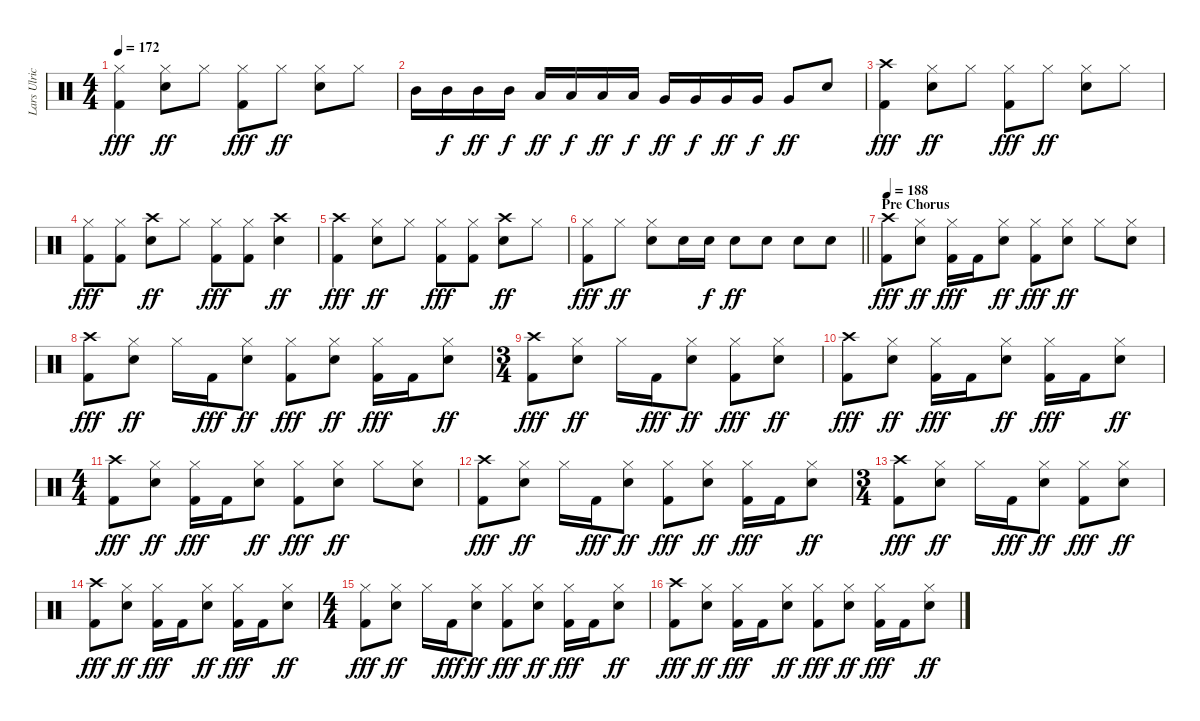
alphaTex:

\track ("Lars Ulrich" "Lars Ulric") {instrument percussion}
\staff {score}
\articulation defaults
\ts (4 4)
\tempo 172
\clef neutral
\ks c
("Hi-Hat (closed)" "Kick (hit) 2").4{dy fff} ("Hi-Hat (closed)" "Snare (hit) 2").8{dy ff} "Hi-Hat (closed)".8 ("Hi-Hat (closed)" "Kick (hit) 2").8{dy fff} "Hi-Hat (closed)".8{dy ff} ("Hi-Hat (closed)" "Snare (hit) 2").8 "Hi-Hat (closed)".8 |
"Mid Tom (hit)".16 "Mid Tom (hit)".16{dy f} "Mid Tom (hit)".16{dy ff} "Mid Tom (hit)".16{dy f} "Low Tom (hit)".16{dy ff} "Low Tom (hit)".16{dy f} "Low Tom (hit)".16{dy ff} "Low Tom (hit)".16{dy f} "Very Low Tom (hit)".16{dy ff} "Very Low Tom (hit)".16{dy f} "Very Low Tom (hit)".16{dy ff} "Very Low Tom (hit)".16{dy f} "Very Low Tom (hit)".8{dy ff} "Snare (hit) 2".8 |
("Crash high (hit)" "Kick (hit) 2").4{dy fff} ("Hi-Hat (closed)" "Snare (hit) 2").8{dy ff} "Hi-Hat (closed)".8 ("Hi-Hat (closed)" "Kick (hit) 2").8{dy fff} "Hi-Hat (closed)".8{dy ff} ("Hi-Hat (closed)" "Snare (hit) 2").8 "Hi-Hat (closed)".8 |
("Hi-Hat (closed)" "Kick (hit) 2").8{dy fff} ("Hi-Hat (closed)" "Kick (hit) 2").8 ("Crash high (hit)" "Snare (hit) 2").8{dy ff} "Hi-Hat (closed)".8 ("Hi-Hat (closed)" "Kick (hit) 2").8{dy fff} ("Hi-Hat (closed)" "Kick (hit) 2").8 ("Crash high (hit)" "Snare (hit) 2").4{dy ff} |
("Crash high (hit)" "Kick (hit) 2").4{dy fff} ("Hi-Hat (closed)" "Snare (hit) 2").8{dy ff} "Hi-Hat (closed)".8 ("Hi-Hat (closed)" "Kick (hit) 2").8{dy fff} ("Hi-Hat (closed)" "Kick (hit) 2").8 ("Crash high (hit)" "Snare (hit) 2").8{dy ff} "Hi-Hat (closed)".8 |
\barLineRight lightlight
("Hi-Hat (closed)" "Kick (hit) 2").8{dy fff} "Hi-Hat (closed)".8{dy ff} ("Hi-Hat (closed)" "Snare (hit) 2").8 "Snare (hit) 2".16 "Snare (hit) 2".16{dy f} "Snare (hit) 2".8{dy ff} "Snare (hit) 2".8 "Snare (hit) 2".8 "Snare (hit) 2".8 |
\section ("" "Pre Chorus")
\tempo 188
("Crash high (hit)" "Kick (hit) 2").8{dy fff} ("Hi-Hat (closed)" "Snare (hit) 2").8{dy ff} ("Hi-Hat (closed)" "Kick (hit) 2").16{dy fff} "Kick (hit) 2".16 ("Hi-Hat (closed)" "Snare (hit) 2").8{dy ff} ("Hi-Hat (closed)" "Kick (hit) 2").8{dy fff} ("Hi-Hat (closed)" "Snare (hit) 2").8{dy ff} "Hi-Hat (closed)".8 ("Hi-Hat (closed)" "Snare (hit) 2").8 |
("Crash high (hit)" "Kick (hit) 2").8{dy fff} ("Hi-Hat (closed)" "Snare (hit) 2").8{dy ff} "Hi-Hat (closed)".16 "Kick (hit) 2".16{dy fff} ("Hi-Hat (closed)" "Snare (hit) 2").8{dy ff} ("Hi-Hat (closed)" "Kick (hit) 2").8{dy fff} ("Hi-Hat (closed)" "Snare (hit) 2").8{dy ff} ("Hi-Hat (closed)" "Kick (hit) 2").16{dy fff} "Kick (hit) 2".16 ("Hi-Hat (closed)" "Snare (hit) 2").8{dy ff} |
\ts (3 4)
("Crash high (hit)" "Kick (hit) 2").8{dy fff} ("Hi-Hat (closed)" "Snare (hit) 2").8{dy ff} "Hi-Hat (closed)".16 "Kick (hit) 2".16{dy fff} ("Hi-Hat (closed)" "Snare (hit) 2").8{dy ff} ("Hi-Hat (closed)" "Kick (hit) 2").8{dy fff} ("Hi-Hat (closed)" "Snare (hit) 2").8{dy ff} |
("Crash high (hit)" "Kick (hit) 2").8{dy fff} ("Hi-Hat (closed)" "Snare (hit) 2").8{dy ff} ("Hi-Hat (closed)" "Kick (hit) 2").16{dy fff} "Kick (hit) 2".16 ("Hi-Hat (closed)" "Snare (hit) 2").8{dy ff} ("Hi-Hat (closed)" "Kick (hit) 2").16{dy fff} "Kick (hit) 2".16 ("Hi-Hat (closed)" "Snare (hit) 2").8{dy ff} |
\ts (4 4)
("Crash high (hit)" "Kick (hit) 2").8{dy fff} ("Hi-Hat (closed)" "Snare (hit) 2").8{dy ff} ("Hi-Hat (closed)" "Kick (hit) 2").16{dy fff} "Kick (hit) 2".16 ("Hi-Hat (closed)" "Snare (hit) 2").8{dy ff} ("Hi-Hat (closed)" "Kick (hit) 2").8{dy fff} ("Hi-Hat (closed)" "Snare (hit) 2").8{dy ff} "Hi-Hat (closed)".8 ("Hi-Hat (closed)" "Snare (hit) 2").8 |
("Crash high (hit)" "Kick (hit) 2").8{dy fff} ("Hi-Hat (closed)" "Snare (hit) 2").8{dy ff} "Hi-Hat (closed)".16 "Kick (hit) 2".16{dy fff} ("Hi-Hat (closed)" "Snare (hit) 2").8{dy ff} ("Hi-Hat (closed)" "Kick (hit) 2").8{dy fff} ("Hi-Hat (closed)" "Snare (hit) 2").8{dy ff} ("Hi-Hat (closed)" "Kick (hit) 2").16{dy fff} "Kick (hit) 2".16 ("Hi-Hat (closed)" "Snare (hit) 2").8{dy ff} |
\ts (3 4)
("Crash high (hit)" "Kick (hit) 2").8{dy fff} ("Hi-Hat (closed)" "Snare (hit) 2").8{dy ff} "Hi-Hat (closed)".16 "Kick (hit) 2".16{dy fff} ("Hi-Hat (closed)" "Snare (hit) 2").8{dy ff} ("Hi-Hat (closed)" "Kick (hit) 2").8{dy fff} ("Hi-Hat (closed)" "Snare (hit) 2").8{dy ff} |
("Crash high (hit)" "Kick (hit) 2").8{dy fff} ("Hi-Hat (closed)" "Snare (hit) 2").8{dy ff} ("Hi-Hat (closed)" "Kick (hit) 2").16{dy fff} "Kick (hit) 2".16 ("Hi-Hat (closed)" "Snare (hit) 2").8{dy ff} ("Hi-Hat (closed)" "Kick (hit) 2").16{dy fff} "Kick (hit) 2".16 ("Hi-Hat (closed)" "Snare (hit) 2").8{dy ff} |
\ts (4 4)
("Hi-Hat (closed)" "Kick (hit) 2").8{dy fff} ("Hi-Hat (closed)" "Snare (hit) 2").8{dy ff} "Hi-Hat (closed)".16 "Kick (hit) 2".16{dy fff} ("Hi-Hat (closed)" "Snare (hit) 2").8{dy ff} ("Hi-Hat (closed)" "Kick (hit) 2").8{dy fff} ("Hi-Hat (closed)" "Snare (hit) 2").8{dy ff} ("Hi-Hat (closed)" "Kick (hit) 2").16{dy fff} "Kick (hit) 2".16 ("Hi-Hat (closed)" "Snare (hit) 2").8{dy ff} |
("Crash high (hit)" "Kick (hit) 2").8{dy fff} ("Hi-Hat (closed)" "Snare (hit) 2").8{dy ff} ("Hi-Hat (closed)" "Kick (hit) 2").16{dy fff} "Kick (hit) 2".16 ("Hi-Hat (closed)" "Snare (hit) 2").8{dy ff} ("Hi-Hat (closed)" "Kick (hit) 2").8{dy fff} ("Hi-Hat (closed)" "Snare (hit) 2").8{dy ff} ("Hi-Hat (closed)" "Kick (hit) 2").16{dy fff} "Kick (hit) 2".16 ("Hi-Hat (closed)" "Snare (hit) 2").8{dy ff}
